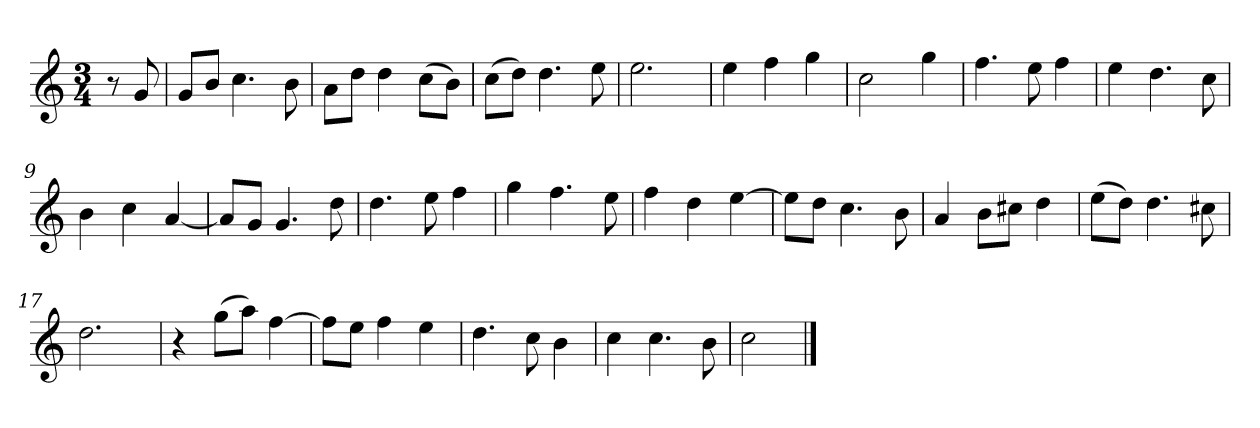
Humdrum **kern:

**kern
*part1
*staff1
*clefG2
*k[]
*C:
*M3/4
*MM120
=
8r
8g
=1
8g/L
8b/J
4.cc
8b
=2
8a\L
8dd\J
4dd
(8cc\L
8b\J)
=3
(8cc\L
8dd\J)
4.dd
8ee
=4
2.ee
=5
4ee
4ff
4gg
=6
2cc
4gg
=7
4.ff
8ee
4ff
=8
4ee
4.dd
8cc
=9
4b
4cc
[4a
=10
8a/L]
8g/J
4.g
8dd
=11
4.dd
8ee
4ff
=12
4gg
4.ff
8ee
=13
4ff
4dd
[4ee
=14
8ee\L]
8dd\J
4.cc
8b
=15
4a
8b\L
8cc#X\J
4dd
=16
(8ee\L
8dd\J)
4.dd
8cc#X
=17
2.dd
=18
4r
(8gg\L
8aa\J)
[4ff
=19
8ff\L]
8ee\J
4ff
4ee
=20
4.dd
8cc
4b
=21
4cc
4.cc
8b
=22
2cc
==
*-
